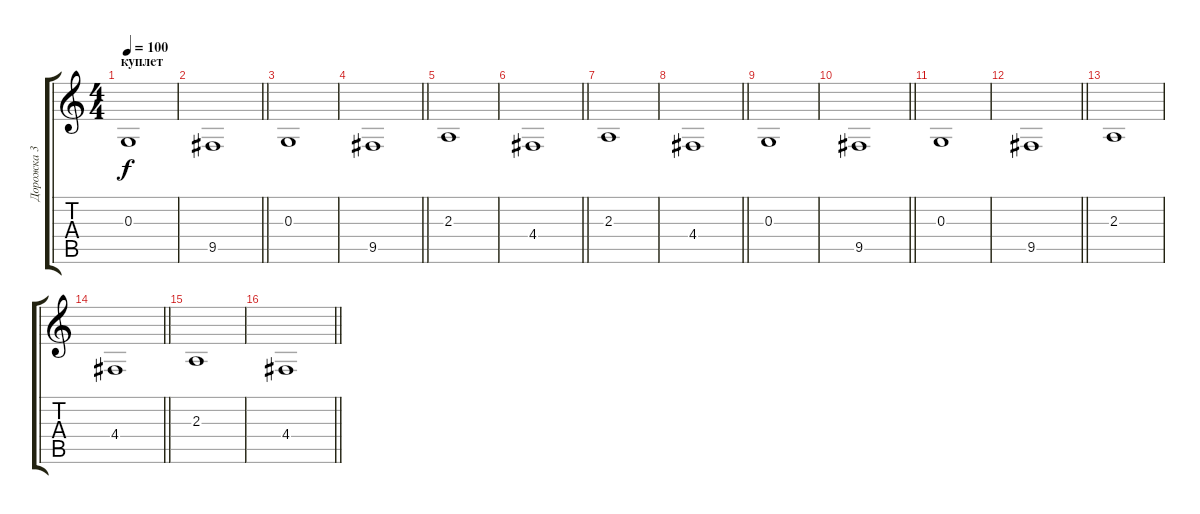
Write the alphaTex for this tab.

\track ("Дорожка 3" "Дорожка 3") {instrument tremolostrings}
\staff {score tabs}
\tuning (E4 B3 G3 D3 A2 E2) {hide}
\ts (4 4)
\section ("" "куплет ")
\tempo 100
\clef g2
\ks c
0.3.1{dy f} |
\barLineRight lightlight
9.5.1 |
0.3.1 |
\barLineRight lightlight
9.5.1 |
2.3.1 |
\barLineRight lightlight
4.4.1 |
2.3.1 |
\barLineRight lightlight
4.4.1 |
0.3.1 |
\barLineRight lightlight
9.5.1 |
0.3.1 |
\barLineRight lightlight
9.5.1 |
2.3.1 |
\barLineRight lightlight
4.4.1 |
2.3.1 |
\barLineRight lightlight
4.4.1
